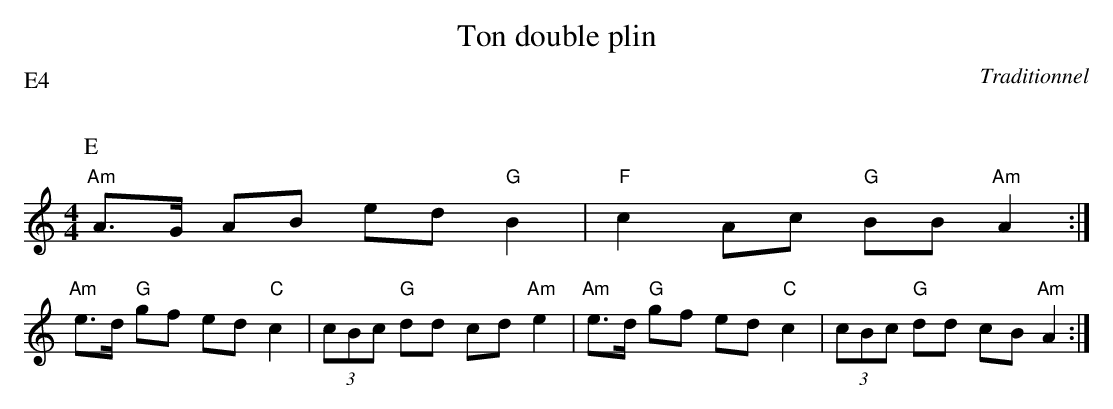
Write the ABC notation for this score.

X:1
T:Ton double plin
C:Traditionnel
Q:C2=160
P:E4
M:4/4
K:Am
P:E
\large
"Am"A>G AB ed "G"B2 | "F"c2 Ac "G"BB "Am"A2 :|
"Am"e>d "G"gf ed "C"c2 | (3cBc "G"dd cd "Am"e2 |\
"Am"e>d "G"gf ed "C"c2 | (3cBc "G"dd cB "Am"A2 :|
\bigskip
